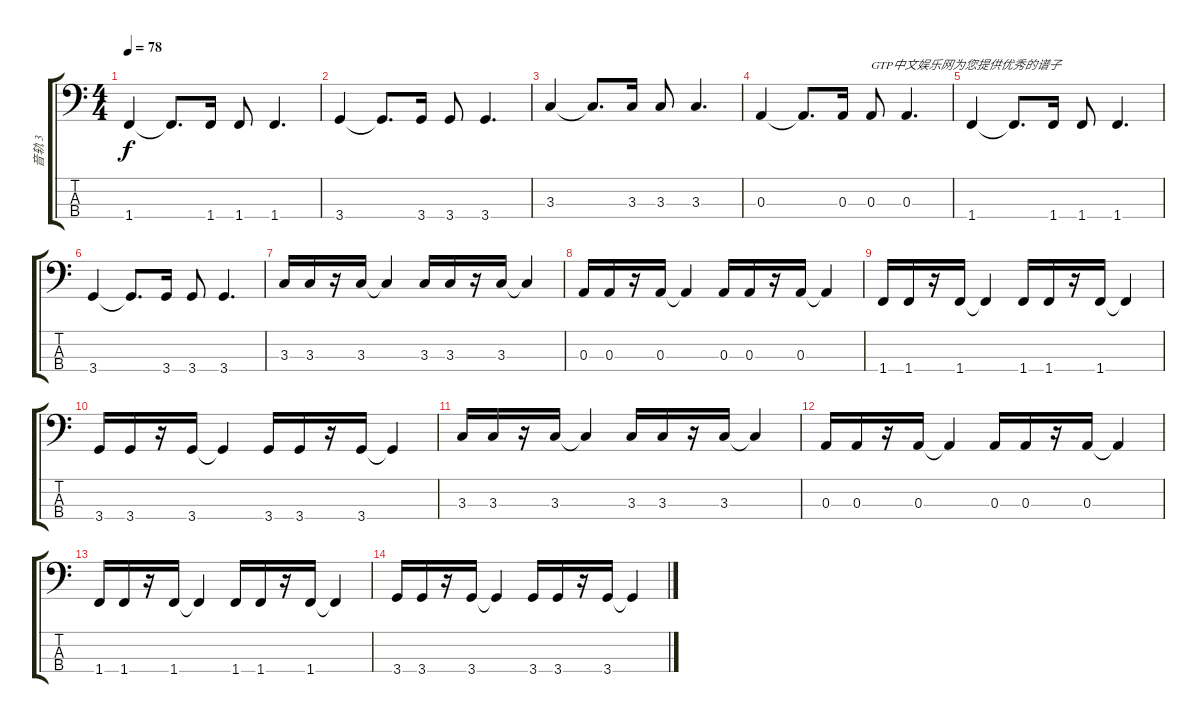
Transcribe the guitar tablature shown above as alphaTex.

\track ("音轨 3" "音轨 3") {instrument electricbassfinger}
\staff {score tabs}
\tuning (G2 D2 A1 E1) {hide}
\ts (4 4)
\tempo 78
\clef f4
\ks c
1.4.4{dy f} 1.4{t}.8{d} 1.4.16 1.4.8 1.4.4{d} |
3.4.4 3.4{t}.8{d} 3.4.16 3.4.8 3.4.4{d} |
3.3.4 3.3{t}.8{d} 3.3.16 3.3.8 3.3.4{d} |
0.3.4 0.3{t}.8{d} 0.3.16 0.3.8{txt "GTP中文娱乐网为您提供优秀的谱子"} 0.3.4{d} |
1.4.4 1.4{t}.8{d} 1.4.16 1.4.8 1.4.4{d} |
3.4.4 3.4{t}.8{d} 3.4.16 3.4.8 3.4.4{d} |
3.3.16 3.3.16 r.16 3.3.16 3.3{t}.4 3.3.16 3.3.16 r.16 3.3.16 3.3{t}.4 |
0.3.16 0.3.16 r.16 0.3.16 0.3{t}.4 0.3.16 0.3.16 r.16 0.3.16 0.3{t}.4 |
1.4.16 1.4.16 r.16 1.4.16 1.4{t}.4 1.4.16 1.4.16 r.16 1.4.16 1.4{t}.4 |
3.4.16 3.4.16 r.16 3.4.16 3.4{t}.4 3.4.16 3.4.16 r.16 3.4.16 3.4{t}.4 |
3.3.16 3.3.16 r.16 3.3.16 3.3{t}.4 3.3.16 3.3.16 r.16 3.3.16 3.3{t}.4 |
0.3.16 0.3.16 r.16 0.3.16 0.3{t}.4 0.3.16 0.3.16 r.16 0.3.16 0.3{t}.4 |
1.4.16{volume 0} 1.4.16 r.16 1.4.16 1.4{t}.4 1.4.16 1.4.16 r.16 1.4.16 1.4{t}.4 |
3.4.16 3.4.16 r.16 3.4.16 3.4{t}.4 3.4.16 3.4.16 r.16 3.4.16 3.4{t}.4
